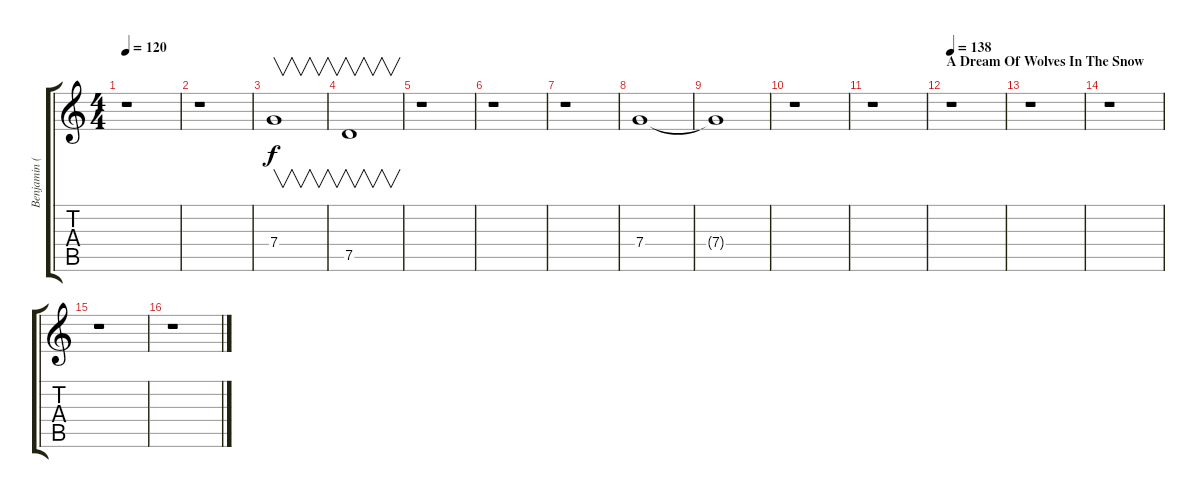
\track ("Benjamin (KeybExtra)" "Benjamin (") {instrument tinklebell}
\staff {score tabs}
\tuning (D5 A4 F4 C4 G3 D3) {hide}
\ts (4 4)
\tempo 120
\clef g2
\ks c
r.1{dy ff} |
r.1 |
7.4.1{v dy f} |
7.5.1{v} |
r.1 |
r.1 |
r.1 |
7.4.1 |
7.4{t}.1{volume 0} |
r.1 |
r.1 |
\section ("" "A Dream Of Wolves In The Snow")
\tempo 138
r.1 |
r.1 |
r.1 |
r.1 |
r.1
